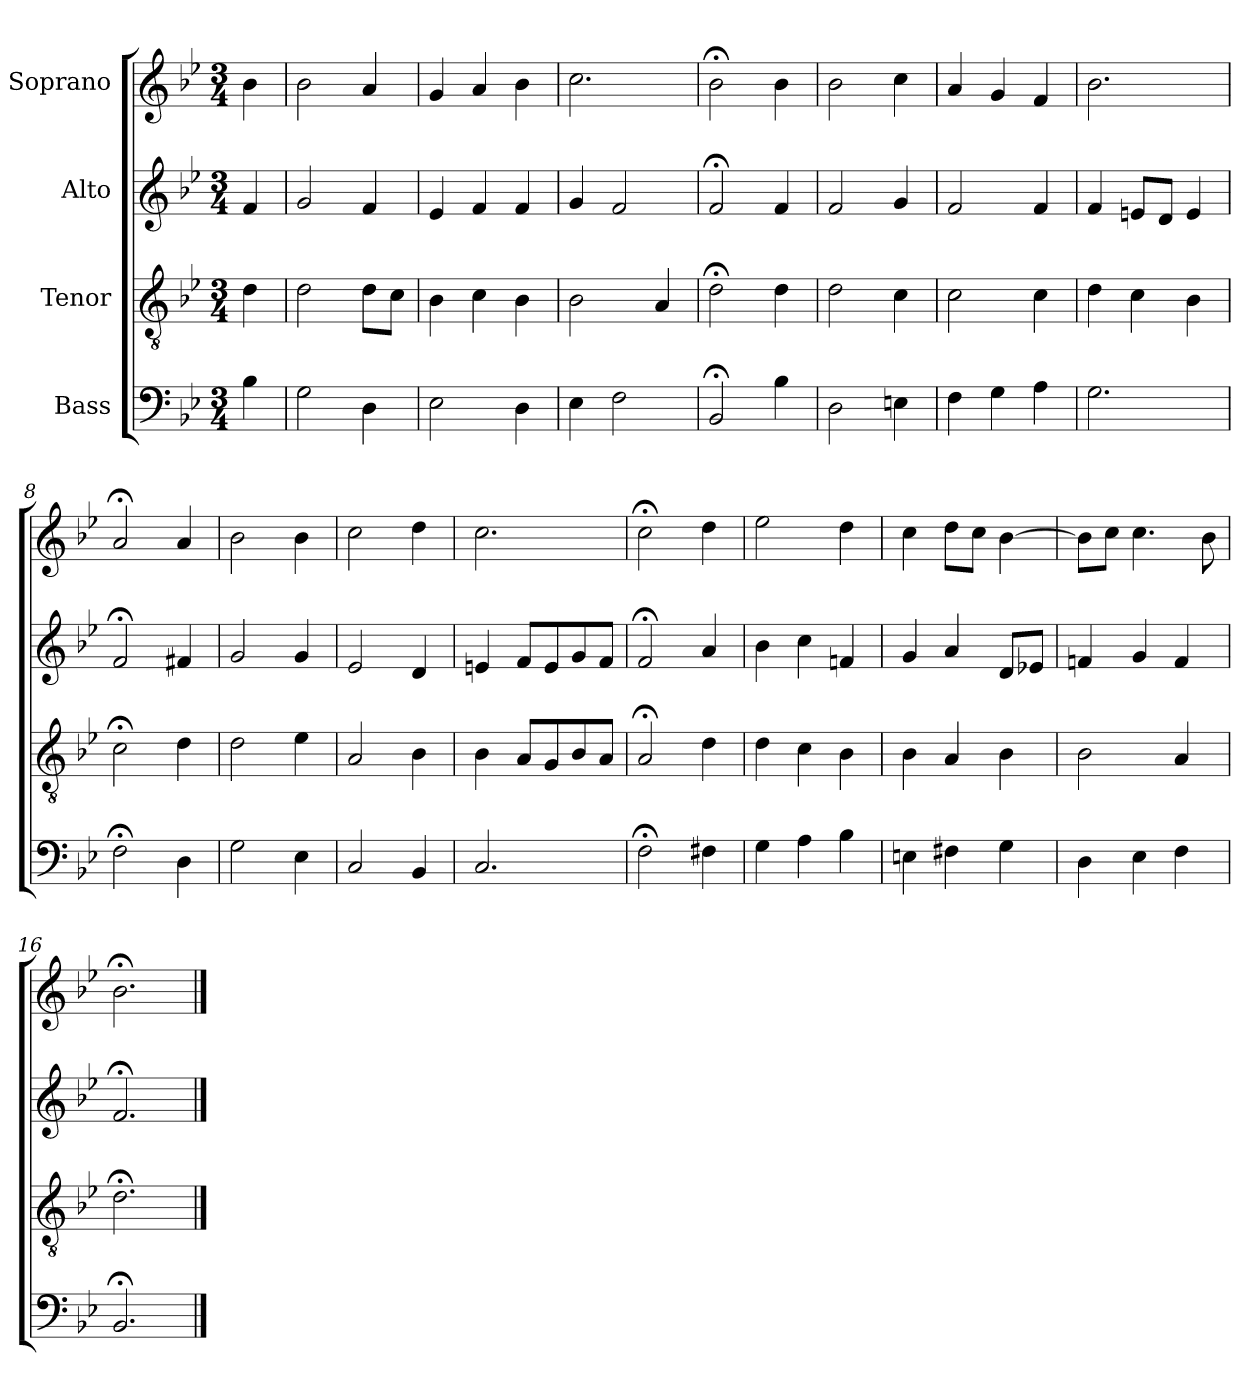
**kern	**kern	**kern	**kern
*part4	*part3	*part2	*part1
*staff4	*staff3	*staff2	*staff1
*I"Bass	*I"Tenor	*I"Alto	*I"Soprano
*clefF4	*clefGv2	*clefG2	*clefG2
*k[b-e-]	*k[b-e-]	*k[b-e-]	*k[b-e-]
*M3/4	*M3/4	*M3/4	*M3/4
=	=	=	=
4B-	4d	4f	4b-
=1	=1	=1	=1
2G	2d	2g	2b-
4D	8dL	4f	4a
.	8cJ	.	.
=2	=2	=2	=2
2E-	4B-	4e-	4g
.	4c	4f	4a
4D	4B-	4f	4b-
=3	=3	=3	=3
4E-	2B-	4g	2.cc
2F	.	2f	.
.	4A	.	.
=4	=4	=4	=4
2BB-;<	2d;<	2f;<	2b-;<
4B-	4d	4f	4b-
=5	=5	=5	=5
2D	2d	2f	2b-
4En	4c	4g	4cc
=6	=6	=6	=6
4F	2c	2f	4a
4G	.	.	4g
4A	4c	4f	4f
=7	=7	=7	=7
2.G	4d	4f	2.b-
.	4c	8enL	.
.	.	8dJ	.
.	4B-	4e	.
=8	=8	=8	=8
2F;<	2c;<	2f;<	2a;<
4D	4d	4f#X	4a
=9	=9	=9	=9
2G	2d	2g	2b-
4E-	4e-	4g	4b-
=10	=10	=10	=10
2C	2A	2e-	2cc
4BB-	4B-	4d	4dd
=11	=11	=11	=11
2.C	4B-	4en	2.cc
.	8AL	8fL	.
.	8G	8e	.
.	8B-	8g	.
.	8AJ	8fJ	.
=12	=12	=12	=12
2F;<	2A;<	2f;<	2cc;<
4F#X	4d	4a	4dd
=13	=13	=13	=13
4G	4d	4b-	2ee-
4A	4c	4cc	.
4B-	4B-	4fn	4dd
=14	=14	=14	=14
4En	4B-	4g	4cc
4F#X	4A	4a	8ddL
.	.	.	8ccJ
4G	4B-	8dL	[4b-
.	.	8e-XJ	.
=15	=15	=15	=15
4D	2B-	4fn	8b-L]
.	.	.	8ccJ
4E-	.	4g	4.cc
4F	4A	4f	.
.	.	.	8b-
=16	=16	=16	=16
2.BB-;<	2.d;<	2.f;<	2.b-;<
==	==	==	==
*-	*-	*-	*-
